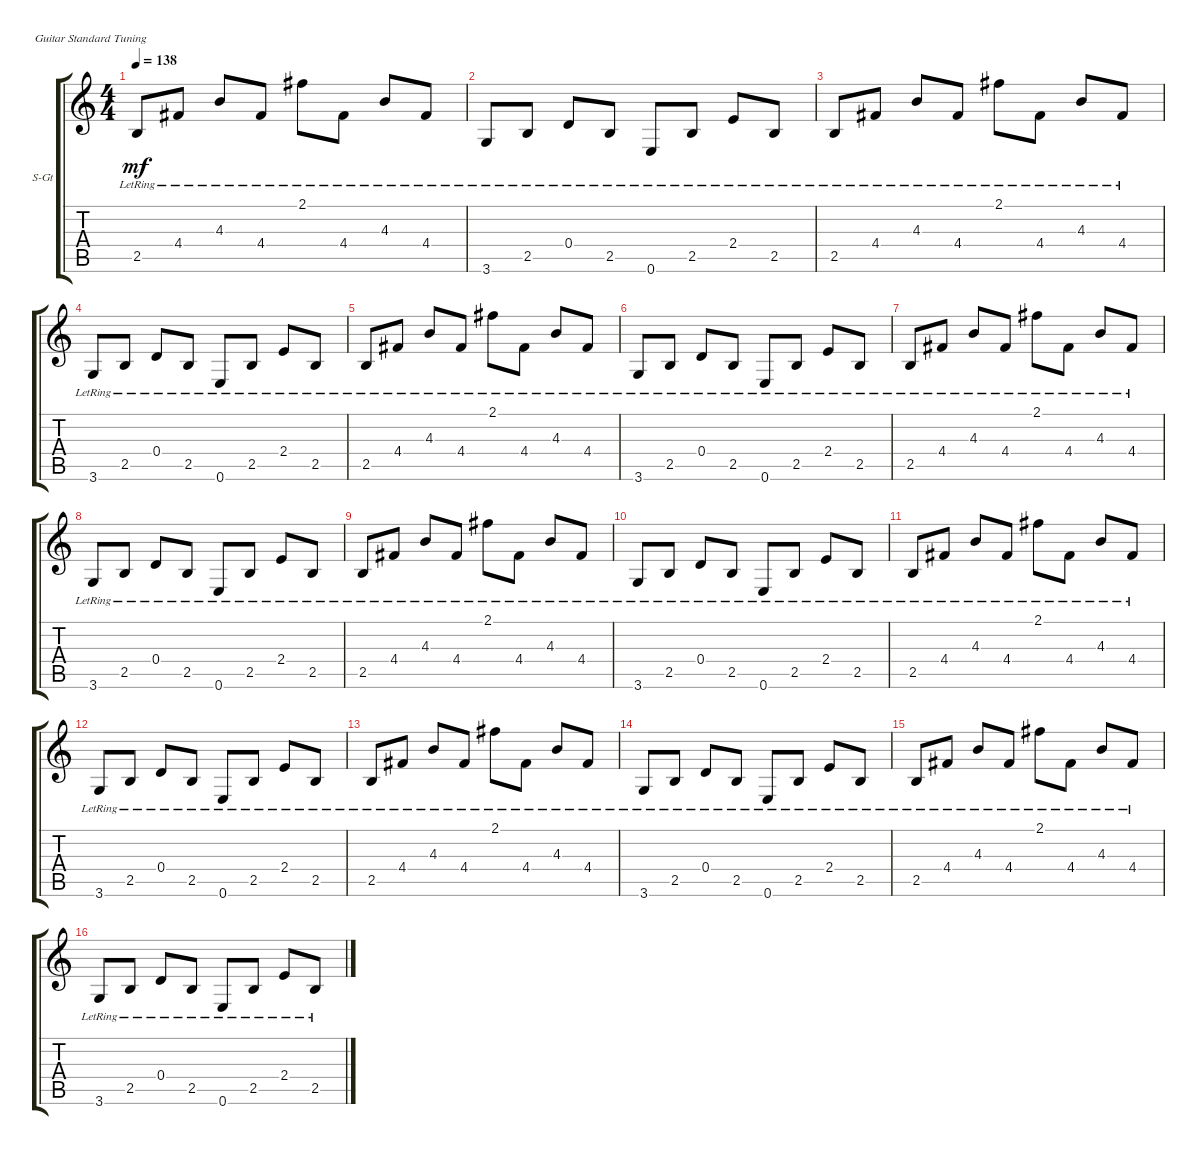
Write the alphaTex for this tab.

\defaultSystemsLayout 4
\bracketExtendMode groupsimilarinstruments
\firstSystemTrackNameOrientation horizontal
\otherSystemsTrackNameOrientation horizontal
\track ("Steel Guitar" "S-Gt") {instrument acousticguitarsteel}
\staff {score tabs}
\tuning (E4 B3 G3 D3 A2 E2)
\ts (4 4)
\tempo 138
\clef g2
\ks c
2.5{lr}.8{dy mf} 4.4{lr}.8 4.3{lr}.8 4.4{lr}.8 2.1{lr}.8 4.4{lr}.8 4.3{lr}.8 4.4{lr}.8 |
3.6{lr}.8 2.5{lr}.8 0.4{lr}.8 2.5{lr}.8 0.6{lr}.8 2.5{lr}.8 2.4{lr}.8 2.5{lr}.8 |
2.5{lr}.8 4.4{lr}.8 4.3{lr}.8 4.4{lr}.8 2.1{lr}.8 4.4{lr}.8 4.3{lr}.8 4.4{lr}.8 |
3.6{lr}.8 2.5{lr}.8 0.4{lr}.8 2.5{lr}.8 0.6{lr}.8 2.5{lr}.8 2.4{lr}.8 2.5{lr}.8 |
2.5{lr}.8 4.4{lr}.8 4.3{lr}.8 4.4{lr}.8 2.1{lr}.8 4.4{lr}.8 4.3{lr}.8 4.4{lr}.8 |
3.6{lr}.8 2.5{lr}.8 0.4{lr}.8 2.5{lr}.8 0.6{lr}.8 2.5{lr}.8 2.4{lr}.8 2.5{lr}.8 |
2.5{lr}.8 4.4{lr}.8 4.3{lr}.8 4.4{lr}.8 2.1{lr}.8 4.4{lr}.8 4.3{lr}.8 4.4{lr}.8 |
3.6{lr}.8 2.5{lr}.8 0.4{lr}.8 2.5{lr}.8 0.6{lr}.8 2.5{lr}.8 2.4{lr}.8 2.5{lr}.8 |
2.5{lr}.8 4.4{lr}.8 4.3{lr}.8 4.4{lr}.8 2.1{lr}.8 4.4{lr}.8 4.3{lr}.8 4.4{lr}.8 |
3.6{lr}.8 2.5{lr}.8 0.4{lr}.8 2.5{lr}.8 0.6{lr}.8 2.5{lr}.8 2.4{lr}.8 2.5{lr}.8 |
2.5{lr}.8 4.4{lr}.8 4.3{lr}.8 4.4{lr}.8 2.1{lr}.8 4.4{lr}.8 4.3{lr}.8 4.4{lr}.8 |
3.6{lr}.8 2.5{lr}.8 0.4{lr}.8 2.5{lr}.8 0.6{lr}.8 2.5{lr}.8 2.4{lr}.8 2.5{lr}.8 |
2.5{lr}.8 4.4{lr}.8 4.3{lr}.8 4.4{lr}.8 2.1{lr}.8 4.4{lr}.8 4.3{lr}.8 4.4{lr}.8 |
3.6{lr}.8 2.5{lr}.8 0.4{lr}.8 2.5{lr}.8 0.6{lr}.8 2.5{lr}.8 2.4{lr}.8 2.5{lr}.8 |
2.5{lr}.8 4.4{lr}.8 4.3{lr}.8 4.4{lr}.8 2.1{lr}.8 4.4{lr}.8 4.3{lr}.8 4.4{lr}.8 |
3.6{lr}.8 2.5{lr}.8 0.4{lr}.8 2.5{lr}.8 0.6{lr}.8 2.5{lr}.8 2.4{lr}.8 2.5{lr}.8
